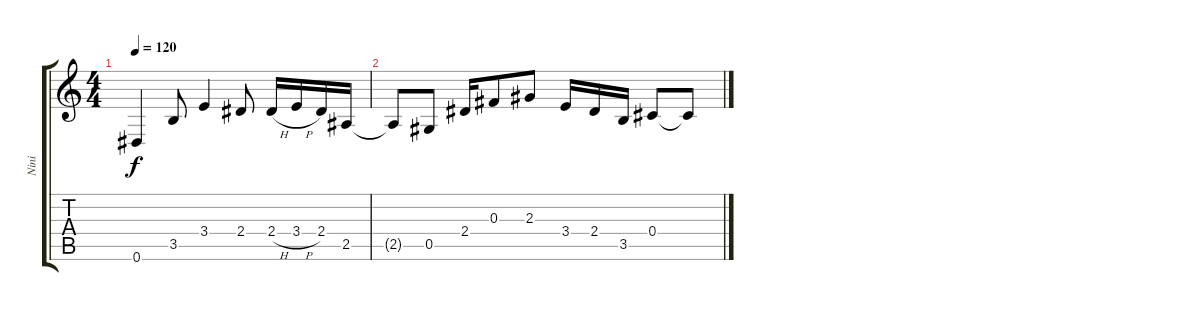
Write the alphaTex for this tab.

\track ("Nini" "Nini") {instrument electricguitarclean}
\staff {score tabs}
\tuning (Eb4 Bb3 Gb3 Db3 Ab2 Eb2) {hide}
\ts (4 4)
\tempo 120
\clef g2
\ks c
0.6.4{dy f volume 5} 3.5.8 3.4.4 2.4.8 2.4{h}.16 3.4{h}.16 2.4.16 2.5.16 |
2.5{t}.8 0.5.8 2.4.16 0.3.8 2.3.8 3.4.16 2.4.16 3.5.16 0.4.8 0.4{t}.8
